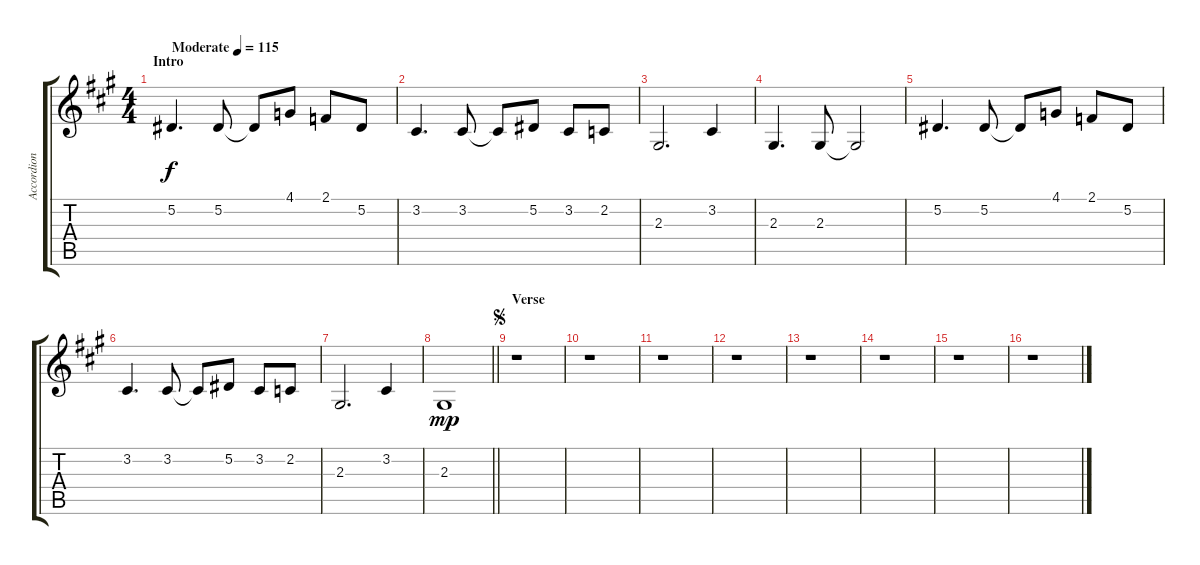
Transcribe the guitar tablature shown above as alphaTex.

\track ("Accordion" "Accordion") {instrument accordion}
\staff {score tabs}
\tuning (Eb4 Bb3 Gb3 Db3 Ab2 Eb2) {hide}
\ts (4 4)
\section ("" "Intro")
\tempo (115 "Moderate")
\clef g2
\ks a
5.2.4{d dy f instrument accordion} 5.2.8 5.2{t}.8 4.1.8 2.1.8 5.2.8 |
3.2.4{d} 3.2.8 3.2{t}.8 5.2.8 3.2.8 2.2.8 |
2.3.2{d} 3.2.4 |
2.3.4{d} 2.3.8 2.3{t}.2 |
5.2.4{d} 5.2.8 5.2{t}.8 4.1.8 2.1.8 5.2.8 |
3.2.4{d} 3.2.8 3.2{t}.8 5.2.8 3.2.8 2.2.8 |
2.3.2{d} 3.2.4 |
\barLineRight lightlight
2.3.1{dy mp} |
\section ("" "Verse")
\jump segno
r.1 |
r.1 |
r.1 |
r.1 |
r.1 |
r.1 |
r.1 |
r.1
